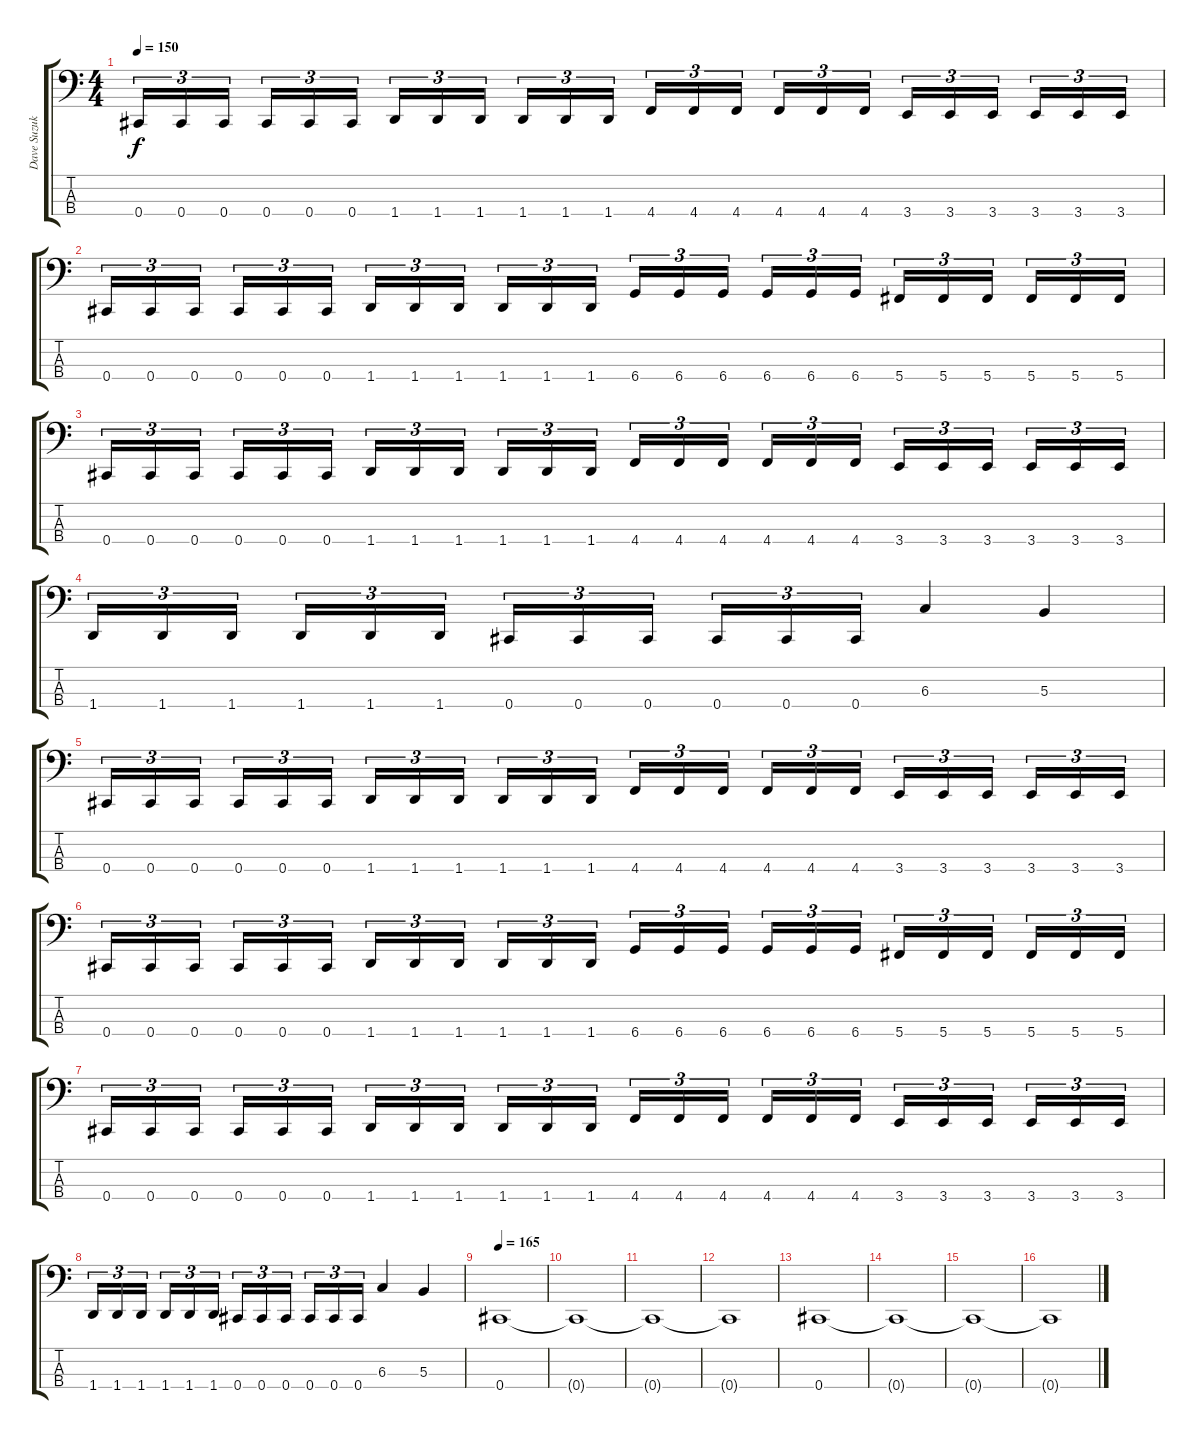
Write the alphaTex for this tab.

\track ("Dave Suzuki - Bass" "Dave Suzuk") {instrument electricbassfinger}
\staff {score tabs}
\tuning (E2 B1 Gb1 Db1) {hide}
\ts (4 4)
\tempo 150
\clef f4
\ks c
0.4.16{tu (3 2) dy f} 0.4.16{tu (3 2)} 0.4.16{tu (3 2) beam splitsecondary} 0.4.16{tu (3 2)} 0.4.16{tu (3 2)} 0.4.16{tu (3 2)} 1.4.16{tu (3 2)} 1.4.16{tu (3 2)} 1.4.16{tu (3 2) beam splitsecondary} 1.4.16{tu (3 2)} 1.4.16{tu (3 2)} 1.4.16{tu (3 2)} 4.4.16{tu (3 2)} 4.4.16{tu (3 2)} 4.4.16{tu (3 2) beam splitsecondary} 4.4.16{tu (3 2)} 4.4.16{tu (3 2)} 4.4.16{tu (3 2)} 3.4.16{tu (3 2)} 3.4.16{tu (3 2)} 3.4.16{tu (3 2) beam splitsecondary} 3.4.16{tu (3 2)} 3.4.16{tu (3 2)} 3.4.16{tu (3 2)} |
0.4.16{tu (3 2)} 0.4.16{tu (3 2)} 0.4.16{tu (3 2) beam splitsecondary} 0.4.16{tu (3 2)} 0.4.16{tu (3 2)} 0.4.16{tu (3 2)} 1.4.16{tu (3 2)} 1.4.16{tu (3 2)} 1.4.16{tu (3 2) beam splitsecondary} 1.4.16{tu (3 2)} 1.4.16{tu (3 2)} 1.4.16{tu (3 2)} 6.4.16{tu (3 2)} 6.4.16{tu (3 2)} 6.4.16{tu (3 2) beam splitsecondary} 6.4.16{tu (3 2)} 6.4.16{tu (3 2)} 6.4.16{tu (3 2)} 5.4.16{tu (3 2)} 5.4.16{tu (3 2)} 5.4.16{tu (3 2) beam splitsecondary} 5.4.16{tu (3 2)} 5.4.16{tu (3 2)} 5.4.16{tu (3 2)} |
0.4.16{tu (3 2)} 0.4.16{tu (3 2)} 0.4.16{tu (3 2) beam splitsecondary} 0.4.16{tu (3 2)} 0.4.16{tu (3 2)} 0.4.16{tu (3 2)} 1.4.16{tu (3 2)} 1.4.16{tu (3 2)} 1.4.16{tu (3 2) beam splitsecondary} 1.4.16{tu (3 2)} 1.4.16{tu (3 2)} 1.4.16{tu (3 2)} 4.4.16{tu (3 2)} 4.4.16{tu (3 2)} 4.4.16{tu (3 2) beam splitsecondary} 4.4.16{tu (3 2)} 4.4.16{tu (3 2)} 4.4.16{tu (3 2)} 3.4.16{tu (3 2)} 3.4.16{tu (3 2)} 3.4.16{tu (3 2) beam splitsecondary} 3.4.16{tu (3 2)} 3.4.16{tu (3 2)} 3.4.16{tu (3 2)} |
1.4.16{tu (3 2)} 1.4.16{tu (3 2)} 1.4.16{tu (3 2) beam splitsecondary} 1.4.16{tu (3 2)} 1.4.16{tu (3 2)} 1.4.16{tu (3 2)} 0.4.16{tu (3 2)} 0.4.16{tu (3 2)} 0.4.16{tu (3 2) beam splitsecondary} 0.4.16{tu (3 2)} 0.4.16{tu (3 2)} 0.4.16{tu (3 2)} 6.3.4 5.3.4 |
0.4.16{tu (3 2)} 0.4.16{tu (3 2)} 0.4.16{tu (3 2) beam splitsecondary} 0.4.16{tu (3 2)} 0.4.16{tu (3 2)} 0.4.16{tu (3 2)} 1.4.16{tu (3 2)} 1.4.16{tu (3 2)} 1.4.16{tu (3 2) beam splitsecondary} 1.4.16{tu (3 2)} 1.4.16{tu (3 2)} 1.4.16{tu (3 2)} 4.4.16{tu (3 2)} 4.4.16{tu (3 2)} 4.4.16{tu (3 2) beam splitsecondary} 4.4.16{tu (3 2)} 4.4.16{tu (3 2)} 4.4.16{tu (3 2)} 3.4.16{tu (3 2)} 3.4.16{tu (3 2)} 3.4.16{tu (3 2) beam splitsecondary} 3.4.16{tu (3 2)} 3.4.16{tu (3 2)} 3.4.16{tu (3 2)} |
0.4.16{tu (3 2)} 0.4.16{tu (3 2)} 0.4.16{tu (3 2) beam splitsecondary} 0.4.16{tu (3 2)} 0.4.16{tu (3 2)} 0.4.16{tu (3 2)} 1.4.16{tu (3 2)} 1.4.16{tu (3 2)} 1.4.16{tu (3 2) beam splitsecondary} 1.4.16{tu (3 2)} 1.4.16{tu (3 2)} 1.4.16{tu (3 2)} 6.4.16{tu (3 2)} 6.4.16{tu (3 2)} 6.4.16{tu (3 2) beam splitsecondary} 6.4.16{tu (3 2)} 6.4.16{tu (3 2)} 6.4.16{tu (3 2)} 5.4.16{tu (3 2)} 5.4.16{tu (3 2)} 5.4.16{tu (3 2) beam splitsecondary} 5.4.16{tu (3 2)} 5.4.16{tu (3 2)} 5.4.16{tu (3 2)} |
0.4.16{tu (3 2)} 0.4.16{tu (3 2)} 0.4.16{tu (3 2) beam splitsecondary} 0.4.16{tu (3 2)} 0.4.16{tu (3 2)} 0.4.16{tu (3 2)} 1.4.16{tu (3 2)} 1.4.16{tu (3 2)} 1.4.16{tu (3 2) beam splitsecondary} 1.4.16{tu (3 2)} 1.4.16{tu (3 2)} 1.4.16{tu (3 2)} 4.4.16{tu (3 2)} 4.4.16{tu (3 2)} 4.4.16{tu (3 2) beam splitsecondary} 4.4.16{tu (3 2)} 4.4.16{tu (3 2)} 4.4.16{tu (3 2)} 3.4.16{tu (3 2)} 3.4.16{tu (3 2)} 3.4.16{tu (3 2) beam splitsecondary} 3.4.16{tu (3 2)} 3.4.16{tu (3 2)} 3.4.16{tu (3 2)} |
1.4.16{tu (3 2)} 1.4.16{tu (3 2)} 1.4.16{tu (3 2) beam splitsecondary} 1.4.16{tu (3 2)} 1.4.16{tu (3 2)} 1.4.16{tu (3 2)} 0.4.16{tu (3 2)} 0.4.16{tu (3 2)} 0.4.16{tu (3 2) beam splitsecondary} 0.4.16{tu (3 2)} 0.4.16{tu (3 2)} 0.4.16{tu (3 2)} 6.3.4 5.3.4 |
\tempo 165
0.4.1 |
0.4{t}.1 |
0.4{t}.1 |
0.4{t}.1 |
0.4.1 |
0.4{t}.1 |
0.4{t}.1 |
0.4{t}.1
